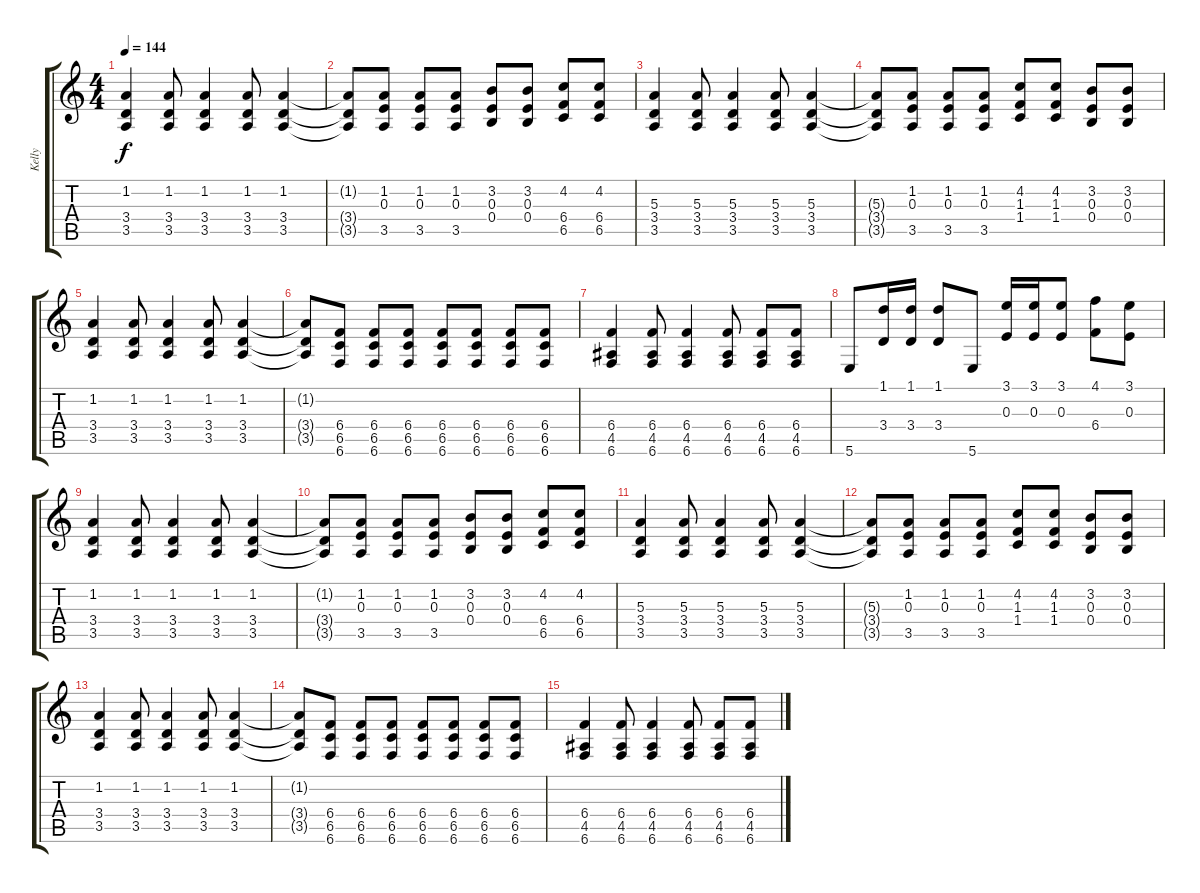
\track ("Kelly" "Kelly") {mute instrument overdrivenguitar}
\staff {score tabs}
\tuning (Db4 Ab3 E3 B2 Gb2 B1) {hide}
\ts (4 4)
\tempo 144
\clef g2
\ks c
(1.2 3.4 3.5).4{dy f} (1.2 3.4 3.5).8 (1.2 3.4 3.5).4 (1.2 3.4 3.5).8 (1.2 3.4 3.5).4 |
(1.2{t} 3.4{t} 3.5{t}).8 (1.2 0.3 3.5).8 (1.2 0.3 3.5).8 (1.2 0.3 3.5).8 (3.2 0.3 0.4).8 (3.2 0.3 0.4).8 (4.2 6.4 6.5).8 (4.2 6.4 6.5).8 |
(5.3 3.4 3.5).4 (5.3 3.4 3.5).8 (5.3 3.4 3.5).4 (5.3 3.4 3.5).8 (5.3 3.4 3.5).4 |
(5.3{t} 3.4{t} 3.5{t}).8 (1.2 0.3 3.5).8 (1.2 0.3 3.5).8 (1.2 0.3 3.5).8 (4.2 1.3 1.4).8 (4.2 1.3 1.4).8 (3.2 0.3 0.4).8 (3.2 0.3 0.4).8 |
(1.2 3.4 3.5).4 (1.2 3.4 3.5).8 (1.2 3.4 3.5).4 (1.2 3.4 3.5).8 (1.2 3.4 3.5).4 |
(1.2{t} 3.4{t} 3.5{t}).8 (6.4 6.5 6.6).8 (6.4 6.5 6.6).8 (6.4 6.5 6.6).8 (6.4 6.5 6.6).8 (6.4 6.5 6.6).8 (6.4 6.5 6.6).8 (6.4 6.5 6.6).8 |
(6.4 4.5 6.6).4 (6.4 4.5 6.6).8 (6.4 4.5 6.6).4 (6.4 4.5 6.6).8 (6.4 4.5 6.6).8 (6.4 4.5 6.6).8 |
5.6.8 (1.1 3.4).16 (1.1 3.4).16 (1.1 3.4).8 5.6.8 (3.1 0.3).16 (3.1 0.3).16 (3.1 0.3).8 (4.1 6.4).8 (3.1 0.3).8 |
(1.2 3.4 3.5).4 (1.2 3.4 3.5).8 (1.2 3.4 3.5).4 (1.2 3.4 3.5).8 (1.2 3.4 3.5).4 |
(1.2{t} 3.4{t} 3.5{t}).8 (1.2 0.3 3.5).8 (1.2 0.3 3.5).8 (1.2 0.3 3.5).8 (3.2 0.3 0.4).8 (3.2 0.3 0.4).8 (4.2 6.4 6.5).8 (4.2 6.4 6.5).8 |
(5.3 3.4 3.5).4 (5.3 3.4 3.5).8 (5.3 3.4 3.5).4 (5.3 3.4 3.5).8 (5.3 3.4 3.5).4 |
(5.3{t} 3.4{t} 3.5{t}).8 (1.2 0.3 3.5).8 (1.2 0.3 3.5).8 (1.2 0.3 3.5).8 (4.2 1.3 1.4).8 (4.2 1.3 1.4).8 (3.2 0.3 0.4).8 (3.2 0.3 0.4).8 |
(1.2 3.4 3.5).4 (1.2 3.4 3.5).8 (1.2 3.4 3.5).4 (1.2 3.4 3.5).8 (1.2 3.4 3.5).4 |
(1.2{t} 3.4{t} 3.5{t}).8 (6.4 6.5 6.6).8 (6.4 6.5 6.6).8 (6.4 6.5 6.6).8 (6.4 6.5 6.6).8 (6.4 6.5 6.6).8 (6.4 6.5 6.6).8 (6.4 6.5 6.6).8 |
(6.4 4.5 6.6).4 (6.4 4.5 6.6).8 (6.4 4.5 6.6).4 (6.4 4.5 6.6).8 (6.4 4.5 6.6).8 (6.4 4.5 6.6).8
